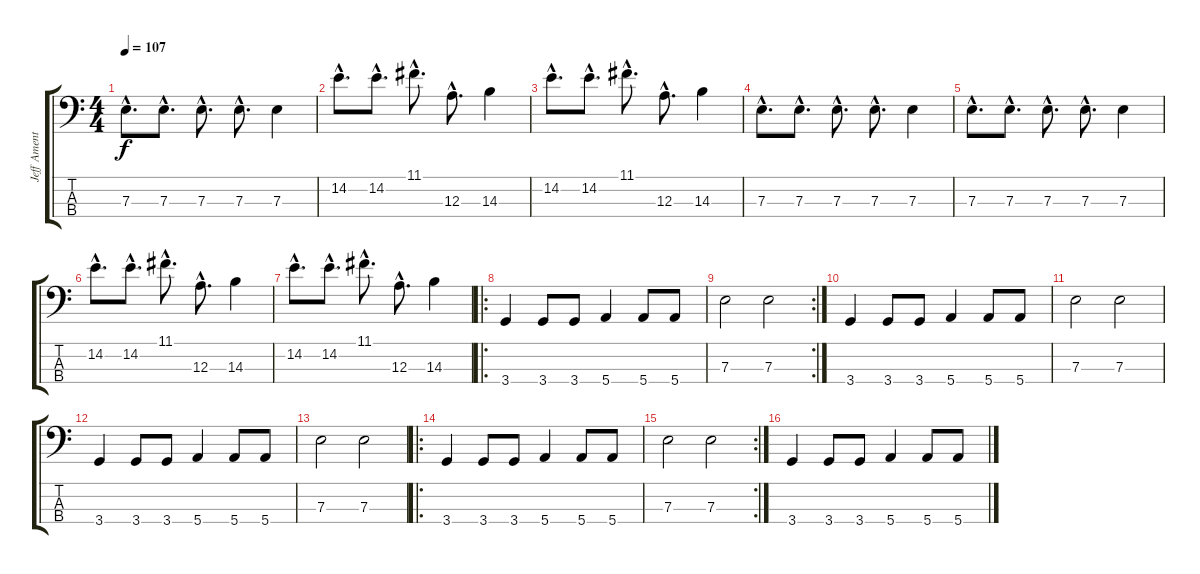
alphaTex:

\track ("Jeff Ament" "Jeff Ament") {instrument electricbassfinger}
\staff {score tabs}
\tuning (G2 D2 A1 E1) {hide}
\ts (4 4)
\tempo 107
\clef f4
\ks c
7.3{hac}.8{d dy f} 7.3{hac}.8{d} 7.3{hac}.8{d} 7.3{hac}.8{d} 7.3.4 |
14.2{hac}.8{d} 14.2{hac}.8{d} 11.1{hac}.8{d} 12.3{hac}.8{d} 14.3.4 |
14.2{hac}.8{d} 14.2{hac}.8{d} 11.1{hac}.8{d} 12.3{hac}.8{d} 14.3.4 |
7.3{hac}.8{d} 7.3{hac}.8{d} 7.3{hac}.8{d} 7.3{hac}.8{d} 7.3.4 |
7.3{hac}.8{d} 7.3{hac}.8{d} 7.3{hac}.8{d} 7.3{hac}.8{d} 7.3.4 |
14.2{hac}.8{d} 14.2{hac}.8{d} 11.1{hac}.8{d} 12.3{hac}.8{d} 14.3.4 |
14.2{hac}.8{d} 14.2{hac}.8{d} 11.1{hac}.8{d} 12.3{hac}.8{d} 14.3.4 |
\ro
3.4.4 3.4.8 3.4.8 5.4.4 5.4.8 5.4.8 |
\rc 2
7.3.2 7.3.2 |
3.4.4 3.4.8 3.4.8 5.4.4 5.4.8 5.4.8 |
7.3.2 7.3.2 |
3.4.4 3.4.8 3.4.8 5.4.4 5.4.8 5.4.8 |
7.3.2 7.3.2 |
\ro
3.4.4 3.4.8 3.4.8 5.4.4 5.4.8 5.4.8 |
\rc 2
7.3.2 7.3.2 |
3.4.4 3.4.8 3.4.8 5.4.4 5.4.8 5.4.8
